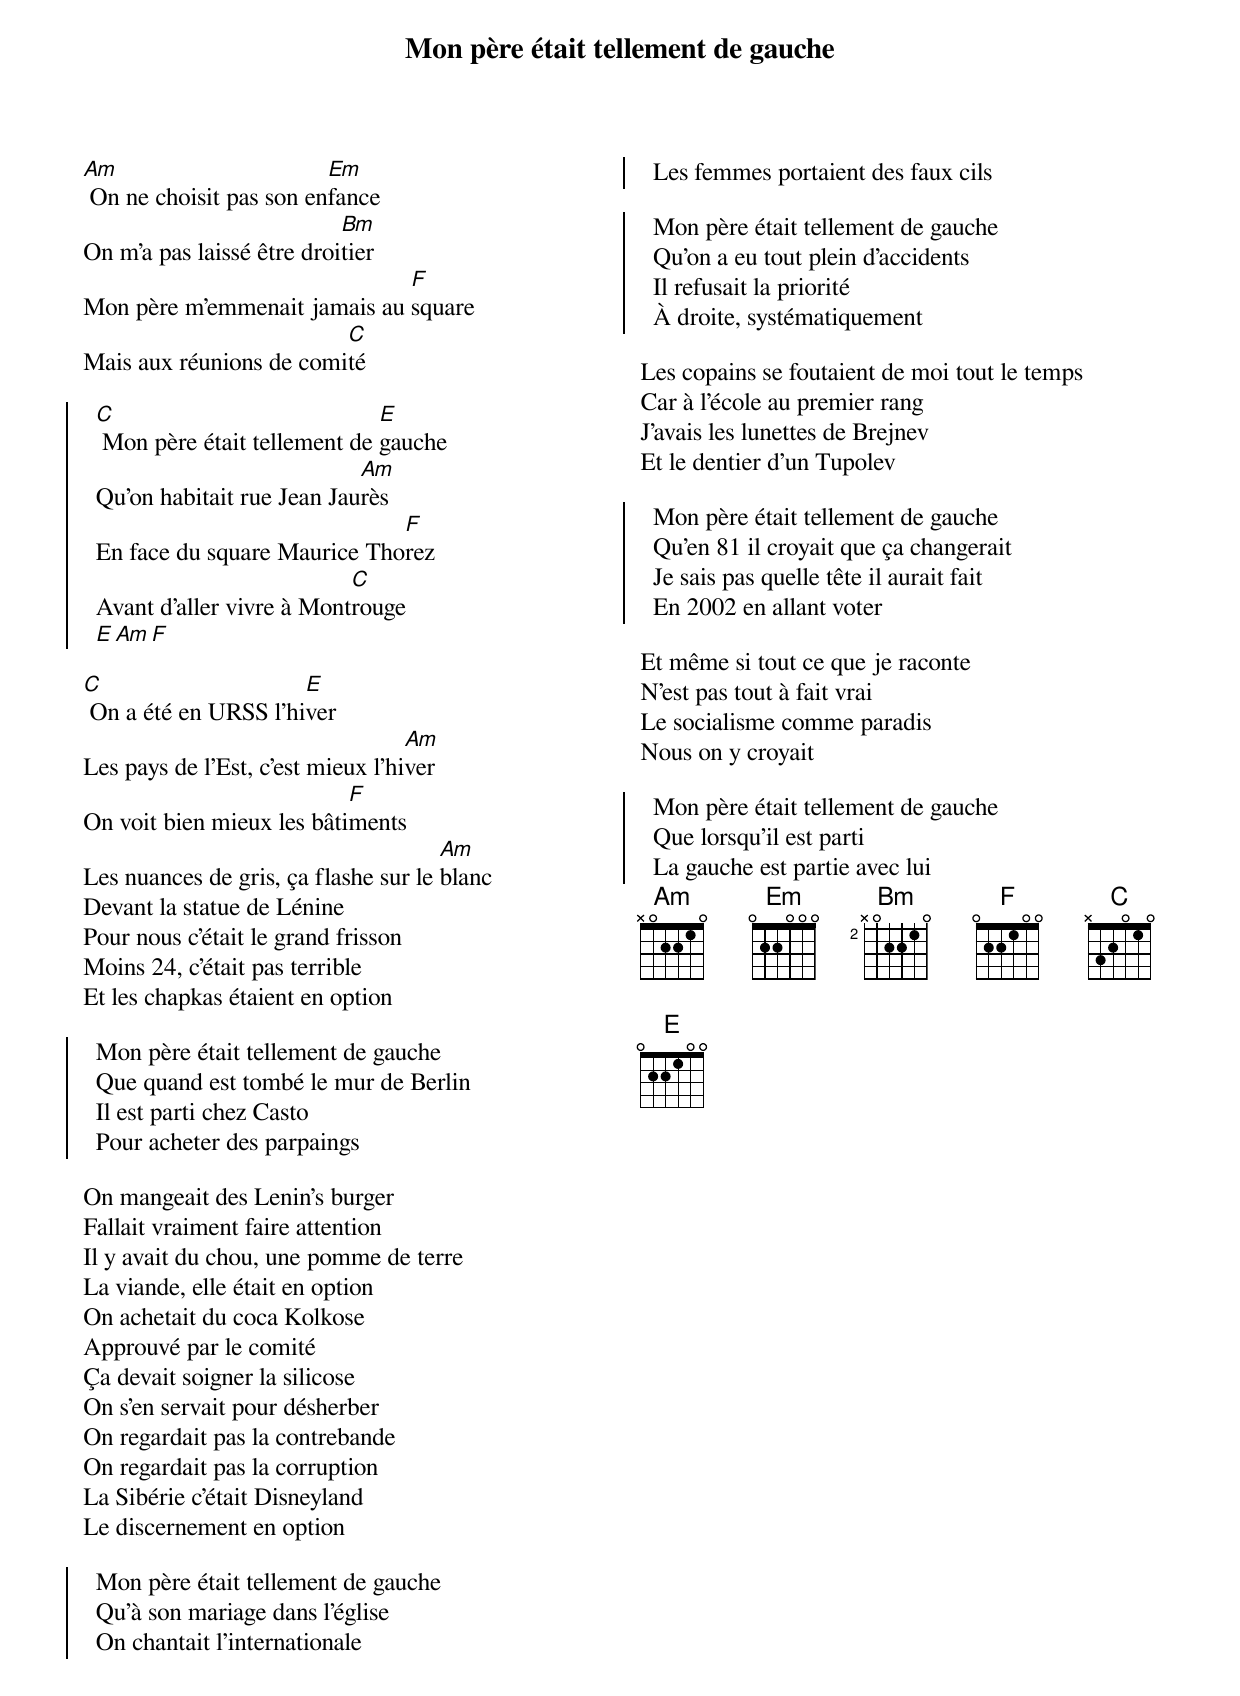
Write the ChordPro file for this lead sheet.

{title: Mon père était tellement de gauche}
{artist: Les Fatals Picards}
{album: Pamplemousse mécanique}
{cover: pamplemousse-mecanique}
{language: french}
{columns: 2}
{define: Am frets X 0 2 2 1 0}
{define: Em frets 0 2 2 0 0 0}
{define: Bm base-fret 2 frets X 0 2 2 1 0}
{define: F base-fret 1 frets 0 2 2 1 0 0}
{define: C frets X 3 2 0 1 0}
{define: E frets 0 2 2 1 0 0}

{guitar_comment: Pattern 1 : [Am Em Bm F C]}
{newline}
[Am] On ne choisit pas son en[Em]fance
On m'a pas laissé être droi[Bm]tier
Mon père m'emmenait jamais au [F]square
Mais aux réunions de comi[C]té

{start_of_chorus}
  [C] Mon père était tellement de [E]gauche
  Qu'on habitait rue Jean Jau[Am]rès
  En face du square Maurice Tho[F]rez
  Avant d'aller vivre à Mont[C]rouge
  [E Am F]
{end_of_chorus}

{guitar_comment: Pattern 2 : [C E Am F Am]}
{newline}
[C] On a été en URSS l'hi[E]ver
Les pays de l'Est, c'est mieux l'hi[Am]ver
On voit bien mieux les bâti[F]ments
Les nuances de gris, ça flashe sur le [Am]blanc
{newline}
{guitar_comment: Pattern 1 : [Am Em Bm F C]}
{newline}
Devant la statue de Lénine
Pour nous c'était le grand frisson
Moins 24, c'était pas terrible
Et les chapkas étaient en option

{start_of_chorus}
  Mon père était tellement de gauche
  Que quand est tombé le mur de Berlin
  Il est parti chez Casto
  Pour acheter des parpaings
{end_of_chorus}

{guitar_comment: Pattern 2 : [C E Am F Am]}
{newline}
On mangeait des Lenin's burger
Fallait vraiment faire attention
Il y avait du chou, une pomme de terre
La viande, elle était en option
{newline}
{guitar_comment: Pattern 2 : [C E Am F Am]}
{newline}
On achetait du coca Kolkose
Approuvé par le comité
Ça devait soigner la silicose
On s'en servait pour désherber
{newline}
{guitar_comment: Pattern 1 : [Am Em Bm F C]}
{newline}
On regardait pas la contrebande
On regardait pas la corruption
La Sibérie c'était Disneyland
Le discernement en option

{start_of_chorus}
  Mon père était tellement de gauche
  Qu'à son mariage dans l'église
  On chantait l'internationale
  Les femmes portaient des faux cils
{end_of_chorus}

{start_of_chorus}
  Mon père était tellement de gauche
  Qu'on a eu tout plein d'accidents
  Il refusait la priorité
  À droite, systématiquement
{end_of_chorus}

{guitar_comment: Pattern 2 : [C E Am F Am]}
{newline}
Les copains se foutaient de moi tout le temps
Car à l'école au premier rang
J'avais les lunettes de Brejnev
Et le dentier d'un Tupolev

{start_of_chorus}
  Mon père était tellement de gauche
  Qu'en 81 il croyait que ça changerait
  Je sais pas quelle tête il aurait fait
  En 2002 en allant voter
{end_of_chorus}

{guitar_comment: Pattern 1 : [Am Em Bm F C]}
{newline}
Et même si tout ce que je raconte
N'est pas tout à fait vrai
Le socialisme comme paradis
Nous on y croyait

{start_of_chorus}
  Mon père était tellement de gauche
  Que lorsqu'il est parti
  La gauche est partie avec lui
{end_of_chorus}
